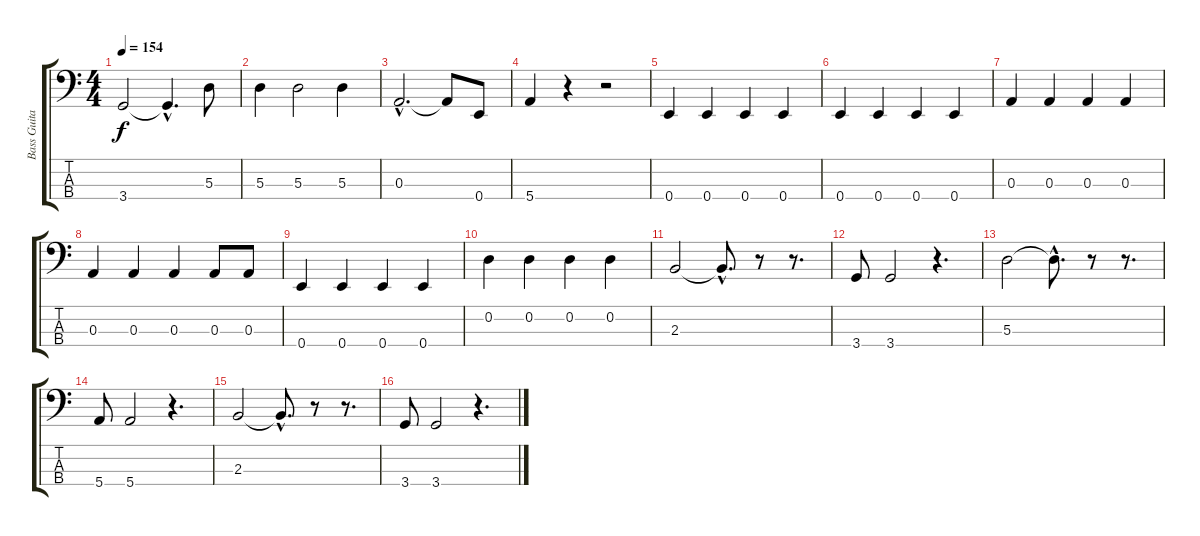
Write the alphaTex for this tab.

\track ("Bass Guitar" "Bass Guita") {instrument electricbassfinger}
\staff {score tabs}
\tuning (G2 D2 A1 E1) {hide}
\ts (4 4)
\tempo 154
\clef f4
\ks c
3.4.2{dy f} 3.4{hac t}.4{d} 5.3.8 |
5.3.4 5.3.2 5.3.4 |
0.3{hac}.2{d} 0.3{t}.8 0.4.8 |
5.4.4 r.4 r.2 |
0.4.4 0.4.4 0.4.4 0.4.4 |
0.4.4 0.4.4 0.4.4 0.4.4 |
0.3.4 0.3.4 0.3.4 0.3.4 |
0.3.4 0.3.4 0.3.4 0.3.8 0.3.8 |
0.4.4 0.4.4 0.4.4 0.4.4 |
0.2.4 0.2.4 0.2.4 0.2.4 |
2.3.2 2.3{hac t}.8{d} r.8 r.8{d} |
3.4.8 3.4.2 r.4{d} |
5.3.2 5.3{hac t}.8{d} r.8 r.8{d} |
5.4.8 5.4.2 r.4{d} |
2.3.2 2.3{hac t}.8{d} r.8 r.8{d} |
3.4.8 3.4.2 r.4{d}
